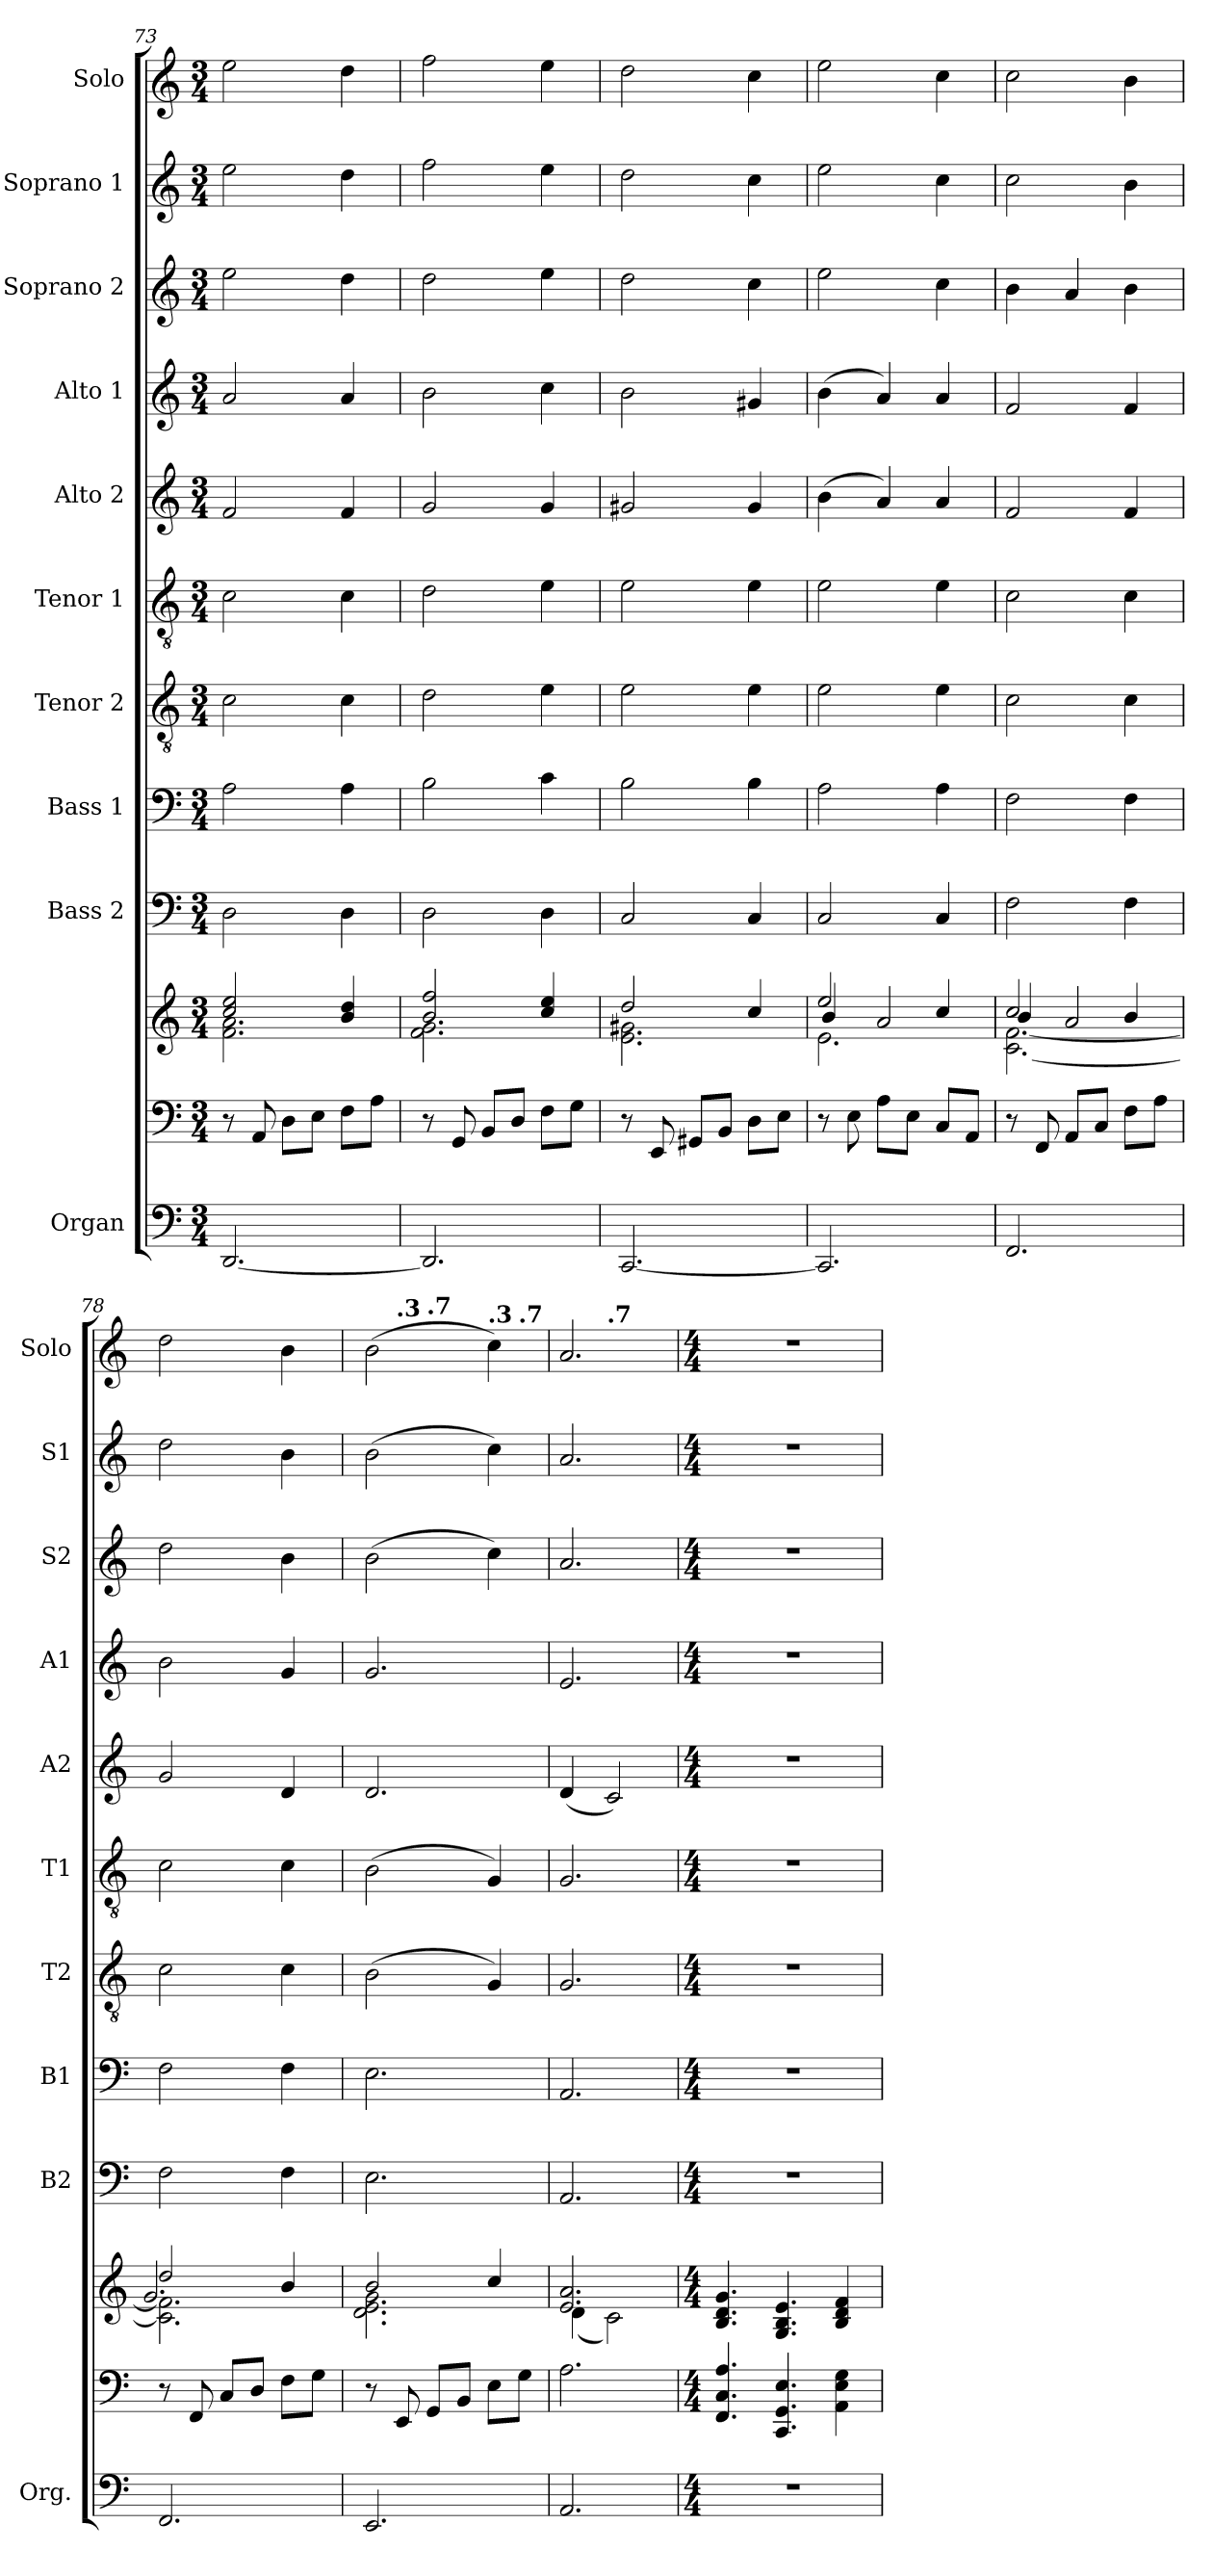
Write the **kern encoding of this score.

**kern	**kern	**kern	**kern	**kern	**kern	**kern	**kern	**kern	**kern	**kern	**kern
*part10	*part10	*part10	*part9	*part8	*part7	*part6	*part5	*part4	*part3	*part2	*part1
*staff12	*staff11	*staff10	*staff9	*staff8	*staff7	*staff6	*staff5	*staff4	*staff3	*staff2	*staff1
*I"Organ	*	*	*I"Bass 2	*I"Bass 1	*I"Tenor 2	*I"Tenor 1	*I"Alto 2	*I"Alto 1	*I"Soprano 2	*I"Soprano 1	*I"Solo
*I'Org.	*	*	*I'B2	*I'B1	*I'T2	*I'T1	*I'A2	*I'A1	*I'S2	*I'S1	*I'Solo
*clefF4	*clefF4	*clefG2	*clefF4	*clefF4	*clefGv2	*clefGv2	*clefG2	*clefG2	*clefG2	*clefG2	*clefG2
*k[]	*k[]	*k[]	*k[]	*k[]	*k[]	*k[]	*k[]	*k[]	*k[]	*k[]	*k[]
*M3/4	*M3/4	*M3/4	*M3/4	*M3/4	*M3/4	*M3/4	*M3/4	*M3/4	*M3/4	*M3/4	*M3/4
=73	=73	=73	=73	=73	=73	=73	=73	=73	=73	=73	=73
*	*	*^	*	*	*	*	*	*	*	*	*
[2.DD/	8r	2cc/ 2ee/	2.f\ 2.a\	2D\	2A\	2c\	2c\	2f/	2a/	2ee\	2ee\	2ee\
.	8AA/	.	.	.	.	.	.	.	.	.	.	.
.	8D\L	.	.	.	.	.	.	.	.	.	.	.
.	8E\J	.	.	.	.	.	.	.	.	.	.	.
.	8F\L	4b/ 4dd/	.	4D\	4A\	4c\	4c\	4f/	4a/	4dd\	4dd\	4dd\
.	8A\J	.	.	.	.	.	.	.	.	.	.	.
=74	=74	=74	=74	=74	=74	=74	=74	=74	=74	=74	=74	=74
2.DD/]	8r	2b/ 2ff/	2.f\ 2.g\	2D\	2B\	2d\	2d\	2g/	2b\	2dd\	2ff\	2ff\
.	8GG/	.	.	.	.	.	.	.	.	.	.	.
.	8BB/L	.	.	.	.	.	.	.	.	.	.	.
.	8D/J	.	.	.	.	.	.	.	.	.	.	.
.	8F\L	4cc/ 4ee/	.	4D\	4c\	4e\	4e\	4g/	4cc\	4ee\	4ee\	4ee\
.	8G\J	.	.	.	.	.	.	.	.	.	.	.
=75	=75	=75	=75	=75	=75	=75	=75	=75	=75	=75	=75	=75
[2.CC/	8r	2dd/	2.e\ 2.g#X\	2C/	2B\	2e\	2e\	2g#X/	2b\	2dd\	2dd\	2dd\
.	8EE/	.	.	.	.	.	.	.	.	.	.	.
.	8GG#X/L	.	.	.	.	.	.	.	.	.	.	.
.	8BB/J	.	.	.	.	.	.	.	.	.	.	.
.	8D\L	4cc/	.	4C/	4B\	4e\	4e\	4g#/	4g#X/	4cc\	4cc\	4cc\
.	8E\J	.	.	.	.	.	.	.	.	.	.	.
=76	=76	=76	=76	=76	=76	=76	=76	=76	=76	=76	=76	=76
*	*	*	*^	*	*	*	*	*	*	*	*	*
2.CC/]	8r	2ee/	2.e\	4b/	2C/	2A\	2e\	2e\	(>4b\	(>4b\	2ee\	2ee\	2ee\
.	8E\	.	.	.	.	.	.	.	.	.	.	.	.
.	8A\L	.	.	2a/	.	.	.	.	4a/)	4a/)	.	.	.
.	8E\J	.	.	.	.	.	.	.	.	.	.	.	.
.	8C/L	4cc/	.	.	4C/	4A\	4e\	4e\	4a/	4a/	4cc\	4cc\	4cc\
.	8AA/J	.	.	.	.	.	.	.	.	.	.	.	.
!!LO:PB:g=z
=77	=77	=77	=77	=77	=77	=77	=77	=77	=77	=77	=77	=77	=77
2.FF/	8r	2cc/	[2.c\ [2.f\	4b/	2F\	2F\	2c\	2c\	2f/	2f/	4b\	2cc\	2cc\
.	8FF/	.	.	.	.	.	.	.	.	.	.	.	.
.	8AA/L	.	.	2a/	.	.	.	.	.	.	4a/	.	.
.	8C/J	.	.	.	.	.	.	.	.	.	.	.	.
.	8F\L	4b/	.	.	4F\	4F\	4c\	4c\	4f/	4f/	4b\	4b\	4b\
.	8A\J	.	.	.	.	.	.	.	.	.	.	.	.
=78	=78	=78	=78	=78	=78	=78	=78	=78	=78	=78	=78	=78	=78
2.FF/	8r	2dd/	2.c\] 2.f\]	2.g/	2F\	2F\	2c\	2c\	2g/	2b\	2dd\	2dd\	2dd\
.	8FF/	.	.	.	.	.	.	.	.	.	.	.	.
.	8C/L	.	.	.	.	.	.	.	.	.	.	.	.
.	8D/J	.	.	.	.	.	.	.	.	.	.	.	.
.	8F\L	4b/	.	.	4F\	4F\	4c\	4c\	4d/	4g/	4b\	4b\	4b\
.	8G\J	.	.	.	.	.	.	.	.	.	.	.	.
*	*	*v	*v	*v	*	*	*	*	*	*	*	*	*
=79	=79	=79	=79	=79	=79	=79	=79	=79	=79	=79	=79
*	*	*	*	*	*	*	*	*	*	*	*MM70
*	*	*^	*	*	*	*	*	*	*	*	*
!	!	!	!	!	!	!	!	!	!	!	!	!LO:TX:a:t=rit.
*	*	*	*	*	*	*	*	*	*	*	*	*^
*	*	*	*	*	*	*	*	*	*	*	*	*	*^
*	*	*	*	*	*	*	*	*	*	*	*	*	*	*^
2.EE/	8r	2b/	2.d\ 2.e\ 2.g\	2.E\	2.E\	(>2B\	(>2B\	2.d/	2.g/	(>2b\	(>2b\	(>2b\	8ryy	4ryy	4.ryy
*	*	*	*	*	*	*	*	*	*	*	*	*MM68	*	*	*
!	!	!	!	!	!	!	!	!	!	!	!	!	!LO:TX:a:B:t=.3	!	!
.	8EE/	.	.	.	.	.	.	.	.	.	.	.	2ryy	.	.
*	*	*	*	*	*	*	*	*	*	*	*	*MM66	*	*	*
!	!	!	!	!	!	!	!	!	!	!	!	!	!	!LO:TX:a:B:t=.7	!
.	8GG/L	.	.	.	.	.	.	.	.	.	.	.	.	2ryy	.
*	*	*	*	*	*	*	*	*	*	*	*	*MM65	*	*	*
.	8BB/J	.	.	.	.	.	.	.	.	.	.	.	.	.	4.ryy
*	*	*	*	*	*	*	*	*	*	*	*	*MM63	*	*	*
!	!	!	!	!	!	!	!	!	!	!	!	!LO:TX:a:B:t=.3	!	!	!
.	8E\L	4cc/	.	.	.	4G/)	4G/)	.	.	4cc\)	4cc\)	4cc\)	.	.	.
*	*	*	*	*	*	*	*	*	*	*	*	*MM61	*	*	*
!	!	!	!	!	!	!	!	!	!	!	!	!	!LO:TX:a:B:t=.7	!	!
.	8G\J	.	.	.	.	.	.	.	.	.	.	.	8ryy	.	.
*	*	*	*	*	*	*	*	*	*	*	*	*v	*v	*v	*v
=80	=80	=80	=80	=80	=80	=80	=80	=80	=80	=80	=80	=80
*	*	*	*	*	*	*	*	*	*	*	*	*MM60
*	*	*	*	*	*	*	*	*	*	*	*	*^
2.AA/	2.A\	2.e/ 2.a/	(<4d\	2.AA/	2.AA/	2.G/	2.G/	(<4d/	2.e/	2.a/	2.a/	2.a/	4ryy
*	*	*	*	*	*	*	*	*	*	*	*	*MM56	*
!	!	!	!	!	!	!	!	!	!	!	!	!	!LO:TX:a:B:t=.7
.	.	.	2c\)	.	.	.	.	2c/)	.	.	.	.	2ryy
*	*	*v	*v	*	*	*	*	*	*	*	*	*v	*v
=81	=81	=81	=81	=81	=81	=81	=81	=81	=81	=81	=81
*M4/4	*M4/4	*M4/4	*M4/4	*M4/4	*M4/4	*M4/4	*M4/4	*M4/4	*M4/4	*M4/4	*M4/4
*	*	*	*	*	*	*	*	*	*	*	*MM60
1r	4.FF/ 4.C/ 4.A/	4.B/ 4.d/ 4.g/	1r	1r	1r	1r	1r	1r	1r	1r	1r
.	4.CC/ 4.GG/ 4.E/	4.G/ 4.B/ 4.e/	.	.	.	.	.	.	.	.	.
.	4AA\ 4E\ 4G\	4B/ 4d/ 4f/	.	.	.	.	.	.	.	.	.
=	=	=	=	=	=	=	=	=	=	=	=
*-	*-	*-	*-	*-	*-	*-	*-	*-	*-	*-	*-
